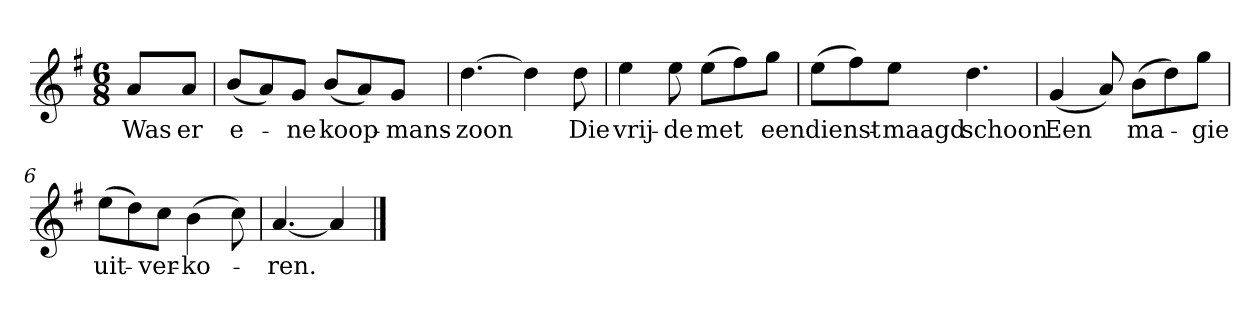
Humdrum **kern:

**kern	**text
*part1	*part1
*staff1	*staff1
*clefG2	*
*k[f#]	*
*G:	*
*M6/8	*
*MM120	*
=	=
8a/L	Was
8a/J	er
=1	=1
(8b/L	e-
8a/)	.
8g/J	-ne
(8b/L	koop-
8a/)	.
8g/J	-mans-
=2	=2
[4.dd	-zoon
4dd]	.
8dd	Die
=3	=3
4ee	vrij-
8ee	-de
(8ee\L	met
8ff#\)	.
8gg\J	een
=4	=4
(8ee\L	dienst-
8ff#\)	.
8ee\J	-maagd
4.dd	schoon
=5	=5
(4g	Een
8a)	.
(8b\L	ma-
8dd\)	.
8gg\J	-gie
=6	=6
(8ee\L	uit-
8dd\)	.
8cc\J	-ver-
(4b	-ko-
8cc)	.
=7	=7
[4.a	-ren.
4a]	.
==	==
*-	*-
